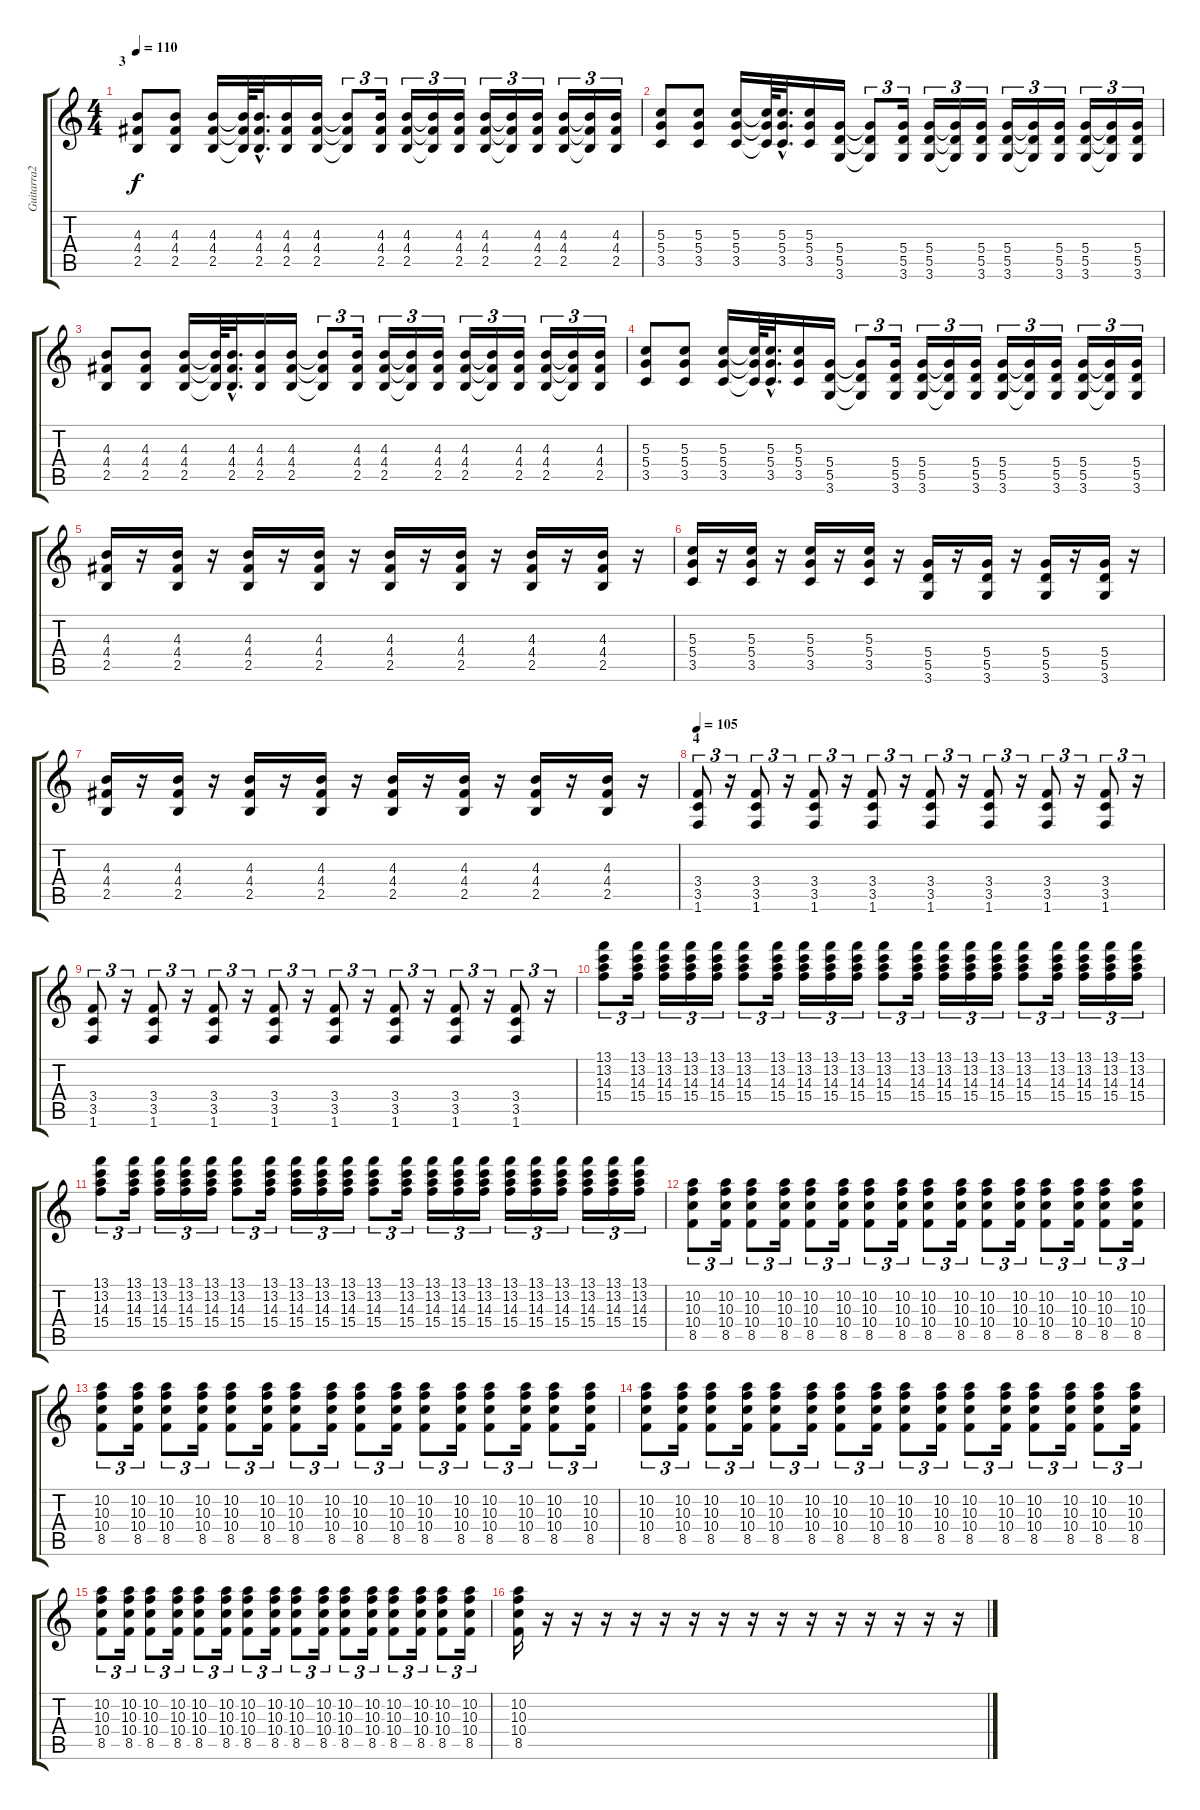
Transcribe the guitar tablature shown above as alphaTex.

\track ("Guitarra2" "Guitarra2") {instrument acousticguitarsteel}
\staff {score tabs}
\tuning (E4 B3 G3 D3 A2 E2) {hide}
\ts (4 4)
\section ("" "3")
\tempo 110
\clef g2
\ks c
(4.3 4.4 2.5).8{dy f} (4.3 4.4 2.5).8 (4.3 4.4 2.5).16 (4.3{t} 4.4{t} 2.5{t}).64 (4.3{hac} 4.4{hac} 2.5{hac}).32{d} (4.3 4.4 2.5).16 (4.3 4.4 2.5).16 (4.3{t} 4.4{t} 2.5{t}).8{tu (3 2)} (4.3 4.4 2.5).16{tu (3 2)} (4.3 4.4 2.5).16{tu (3 2)} (4.3{t} 4.4{t} 2.5{t}).16{tu (3 2)} (4.3 4.4 2.5).16{tu (3 2)} (4.3 4.4 2.5).16{tu (3 2)} (4.3{t} 4.4{t} 2.5{t}).16{tu (3 2)} (4.3 4.4 2.5).16{tu (3 2)} (4.3 4.4 2.5).16{tu (3 2)} (4.3{t} 4.4{t} 2.5{t}).16{tu (3 2)} (4.3 4.4 2.5).16{tu (3 2)} |
(5.3 5.4 3.5).8 (5.3 5.4 3.5).8 (5.3 5.4 3.5).16 (5.3{t} 5.4{t} 3.5{t}).64 (5.3{hac} 5.4{hac} 3.5{hac}).32{d} (5.3 5.4 3.5).16 (5.4 5.5 3.6).16 (5.4{t} 5.5{t} 3.6{t}).8{tu (3 2)} (5.4 5.5 3.6).16{tu (3 2)} (5.4 5.5 3.6).16{tu (3 2)} (5.4{t} 5.5{t} 3.6{t}).16{tu (3 2)} (5.4 5.5 3.6).16{tu (3 2)} (5.4 5.5 3.6).16{tu (3 2)} (5.4{t} 5.5{t} 3.6{t}).16{tu (3 2)} (5.4 5.5 3.6).16{tu (3 2)} (5.4 5.5 3.6).16{tu (3 2)} (5.4{t} 5.5{t} 3.6{t}).16{tu (3 2)} (5.4 5.5 3.6).16{tu (3 2)} |
(4.3 4.4 2.5).8 (4.3 4.4 2.5).8 (4.3 4.4 2.5).16 (4.3{t} 4.4{t} 2.5{t}).64 (4.3{hac} 4.4{hac} 2.5{hac}).32{d} (4.3 4.4 2.5).16 (4.3 4.4 2.5).16 (4.3{t} 4.4{t} 2.5{t}).8{tu (3 2)} (4.3 4.4 2.5).16{tu (3 2)} (4.3 4.4 2.5).16{tu (3 2)} (4.3{t} 4.4{t} 2.5{t}).16{tu (3 2)} (4.3 4.4 2.5).16{tu (3 2)} (4.3 4.4 2.5).16{tu (3 2)} (4.3{t} 4.4{t} 2.5{t}).16{tu (3 2)} (4.3 4.4 2.5).16{tu (3 2)} (4.3 4.4 2.5).16{tu (3 2)} (4.3{t} 4.4{t} 2.5{t}).16{tu (3 2)} (4.3 4.4 2.5).16{tu (3 2)} |
(5.3 5.4 3.5).8 (5.3 5.4 3.5).8 (5.3 5.4 3.5).16 (5.3{t} 5.4{t} 3.5{t}).64 (5.3{hac} 5.4{hac} 3.5{hac}).32{d} (5.3 5.4 3.5).16 (5.4 5.5 3.6).16 (5.4{t} 5.5{t} 3.6{t}).8{tu (3 2)} (5.4 5.5 3.6).16{tu (3 2)} (5.4 5.5 3.6).16{tu (3 2)} (5.4{t} 5.5{t} 3.6{t}).16{tu (3 2)} (5.4 5.5 3.6).16{tu (3 2)} (5.4 5.5 3.6).16{tu (3 2)} (5.4{t} 5.5{t} 3.6{t}).16{tu (3 2)} (5.4 5.5 3.6).16{tu (3 2)} (5.4 5.5 3.6).16{tu (3 2)} (5.4{t} 5.5{t} 3.6{t}).16{tu (3 2)} (5.4 5.5 3.6).16{tu (3 2)} |
(4.3 4.4 2.5).16 r.16 (4.3 4.4 2.5).16 r.16 (4.3 4.4 2.5).16 r.16 (4.3 4.4 2.5).16 r.16 (4.3 4.4 2.5).16 r.16 (4.3 4.4 2.5).16 r.16 (4.3 4.4 2.5).16 r.16 (4.3 4.4 2.5).16 r.16 |
(5.3 5.4 3.5).16 r.16 (5.3 5.4 3.5).16 r.16 (5.3 5.4 3.5).16 r.16 (5.3 5.4 3.5).16 r.16 (5.4 5.5 3.6).16 r.16 (5.4 5.5 3.6).16 r.16 (5.4 5.5 3.6).16 r.16 (5.4 5.5 3.6).16 r.16 |
(4.3 4.4 2.5).16 r.16 (4.3 4.4 2.5).16 r.16 (4.3 4.4 2.5).16 r.16 (4.3 4.4 2.5).16 r.16 (4.3 4.4 2.5).16 r.16 (4.3 4.4 2.5).16 r.16 (4.3 4.4 2.5).16 r.16 (4.3 4.4 2.5).16 r.16 |
\section ("" "4")
\tempo 105
(3.4 3.5 1.6).8{tu (3 2)} r.16{tu (3 2)} (3.4 3.5 1.6).8{tu (3 2)} r.16{tu (3 2)} (3.4 3.5 1.6).8{tu (3 2)} r.16{tu (3 2)} (3.4 3.5 1.6).8{tu (3 2)} r.16{tu (3 2)} (3.4 3.5 1.6).8{tu (3 2)} r.16{tu (3 2)} (3.4 3.5 1.6).8{tu (3 2)} r.16{tu (3 2)} (3.4 3.5 1.6).8{tu (3 2)} r.16{tu (3 2)} (3.4 3.5 1.6).8{tu (3 2)} r.16{tu (3 2)} |
(3.4 3.5 1.6).8{tu (3 2)} r.16{tu (3 2)} (3.4 3.5 1.6).8{tu (3 2)} r.16{tu (3 2)} (3.4 3.5 1.6).8{tu (3 2)} r.16{tu (3 2)} (3.4 3.5 1.6).8{tu (3 2)} r.16{tu (3 2)} (3.4 3.5 1.6).8{tu (3 2)} r.16{tu (3 2)} (3.4 3.5 1.6).8{tu (3 2)} r.16{tu (3 2)} (3.4 3.5 1.6).8{tu (3 2)} r.16{tu (3 2)} (3.4 3.5 1.6).8{tu (3 2)} r.16{tu (3 2)} |
(13.1 13.2 14.3 15.4).8{tu (3 2) volume 10 instrument overdrivenguitar} (13.1 13.2 14.3 15.4).16{tu (3 2)} (13.1 13.2 14.3 15.4).16{tu (3 2)} (13.1 13.2 14.3 15.4).16{tu (3 2)} (13.1 13.2 14.3 15.4).16{tu (3 2)} (13.1 13.2 14.3 15.4).8{tu (3 2)} (13.1 13.2 14.3 15.4).16{tu (3 2)} (13.1 13.2 14.3 15.4).16{tu (3 2)} (13.1 13.2 14.3 15.4).16{tu (3 2)} (13.1 13.2 14.3 15.4).16{tu (3 2)} (13.1 13.2 14.3 15.4).8{tu (3 2)} (13.1 13.2 14.3 15.4).16{tu (3 2)} (13.1 13.2 14.3 15.4).16{tu (3 2)} (13.1 13.2 14.3 15.4).16{tu (3 2)} (13.1 13.2 14.3 15.4).16{tu (3 2)} (13.1 13.2 14.3 15.4).8{tu (3 2)} (13.1 13.2 14.3 15.4).16{tu (3 2)} (13.1 13.2 14.3 15.4).16{tu (3 2)} (13.1 13.2 14.3 15.4).16{tu (3 2)} (13.1 13.2 14.3 15.4).16{tu (3 2)} |
(13.1 13.2 14.3 15.4).8{tu (3 2)} (13.1 13.2 14.3 15.4).16{tu (3 2)} (13.1 13.2 14.3 15.4).16{tu (3 2)} (13.1 13.2 14.3 15.4).16{tu (3 2)} (13.1 13.2 14.3 15.4).16{tu (3 2)} (13.1 13.2 14.3 15.4).8{tu (3 2)} (13.1 13.2 14.3 15.4).16{tu (3 2)} (13.1 13.2 14.3 15.4).16{tu (3 2)} (13.1 13.2 14.3 15.4).16{tu (3 2)} (13.1 13.2 14.3 15.4).16{tu (3 2)} (13.1 13.2 14.3 15.4).8{tu (3 2)} (13.1 13.2 14.3 15.4).16{tu (3 2)} (13.1 13.2 14.3 15.4).16{tu (3 2)} (13.1 13.2 14.3 15.4).16{tu (3 2)} (13.1 13.2 14.3 15.4).16{tu (3 2)} (13.1 13.2 14.3 15.4).16{tu (3 2)} (13.1 13.2 14.3 15.4).16{tu (3 2)} (13.1 13.2 14.3 15.4).16{tu (3 2)} (13.1 13.2 14.3 15.4).16{tu (3 2)} (13.1 13.2 14.3 15.4).16{tu (3 2)} (13.1 13.2 14.3 15.4).16{tu (3 2)} |
(10.2 10.3 10.4 8.5).8{tu (3 2)} (10.2 10.3 10.4 8.5).16{tu (3 2)} (10.2 10.3 10.4 8.5).8{tu (3 2)} (10.2 10.3 10.4 8.5).16{tu (3 2)} (10.2 10.3 10.4 8.5).8{tu (3 2)} (10.2 10.3 10.4 8.5).16{tu (3 2)} (10.2 10.3 10.4 8.5).8{tu (3 2)} (10.2 10.3 10.4 8.5).16{tu (3 2)} (10.2 10.3 10.4 8.5).8{tu (3 2)} (10.2 10.3 10.4 8.5).16{tu (3 2)} (10.2 10.3 10.4 8.5).8{tu (3 2)} (10.2 10.3 10.4 8.5).16{tu (3 2)} (10.2 10.3 10.4 8.5).8{tu (3 2)} (10.2 10.3 10.4 8.5).16{tu (3 2)} (10.2 10.3 10.4 8.5).8{tu (3 2)} (10.2 10.3 10.4 8.5).16{tu (3 2)} |
(10.2 10.3 10.4 8.5).8{tu (3 2)} (10.2 10.3 10.4 8.5).16{tu (3 2)} (10.2 10.3 10.4 8.5).8{tu (3 2)} (10.2 10.3 10.4 8.5).16{tu (3 2)} (10.2 10.3 10.4 8.5).8{tu (3 2)} (10.2 10.3 10.4 8.5).16{tu (3 2)} (10.2 10.3 10.4 8.5).8{tu (3 2)} (10.2 10.3 10.4 8.5).16{tu (3 2)} (10.2 10.3 10.4 8.5).8{tu (3 2)} (10.2 10.3 10.4 8.5).16{tu (3 2)} (10.2 10.3 10.4 8.5).8{tu (3 2)} (10.2 10.3 10.4 8.5).16{tu (3 2)} (10.2 10.3 10.4 8.5).8{tu (3 2)} (10.2 10.3 10.4 8.5).16{tu (3 2)} (10.2 10.3 10.4 8.5).8{tu (3 2)} (10.2 10.3 10.4 8.5).16{tu (3 2)} |
(10.2 10.3 10.4 8.5).8{tu (3 2)} (10.2 10.3 10.4 8.5).16{tu (3 2)} (10.2 10.3 10.4 8.5).8{tu (3 2)} (10.2 10.3 10.4 8.5).16{tu (3 2)} (10.2 10.3 10.4 8.5).8{tu (3 2)} (10.2 10.3 10.4 8.5).16{tu (3 2)} (10.2 10.3 10.4 8.5).8{tu (3 2)} (10.2 10.3 10.4 8.5).16{tu (3 2)} (10.2 10.3 10.4 8.5).8{tu (3 2)} (10.2 10.3 10.4 8.5).16{tu (3 2)} (10.2 10.3 10.4 8.5).8{tu (3 2)} (10.2 10.3 10.4 8.5).16{tu (3 2)} (10.2 10.3 10.4 8.5).8{tu (3 2)} (10.2 10.3 10.4 8.5).16{tu (3 2)} (10.2 10.3 10.4 8.5).8{tu (3 2)} (10.2 10.3 10.4 8.5).16{tu (3 2)} |
(10.2 10.3 10.4 8.5).8{tu (3 2)} (10.2 10.3 10.4 8.5).16{tu (3 2)} (10.2 10.3 10.4 8.5).8{tu (3 2)} (10.2 10.3 10.4 8.5).16{tu (3 2)} (10.2 10.3 10.4 8.5).8{tu (3 2)} (10.2 10.3 10.4 8.5).16{tu (3 2)} (10.2 10.3 10.4 8.5).8{tu (3 2)} (10.2 10.3 10.4 8.5).16{tu (3 2)} (10.2 10.3 10.4 8.5).8{tu (3 2)} (10.2 10.3 10.4 8.5).16{tu (3 2)} (10.2 10.3 10.4 8.5).8{tu (3 2)} (10.2 10.3 10.4 8.5).16{tu (3 2)} (10.2 10.3 10.4 8.5).8{tu (3 2)} (10.2 10.3 10.4 8.5).16{tu (3 2)} (10.2 10.3 10.4 8.5).8{tu (3 2)} (10.2 10.3 10.4 8.5).16{tu (3 2)} |
(10.2 10.3 10.4 8.5).16 r.16 r.16 r.16 r.16 r.16 r.16 r.16 r.16 r.16 r.16 r.16 r.16 r.16 r.16 r.16
